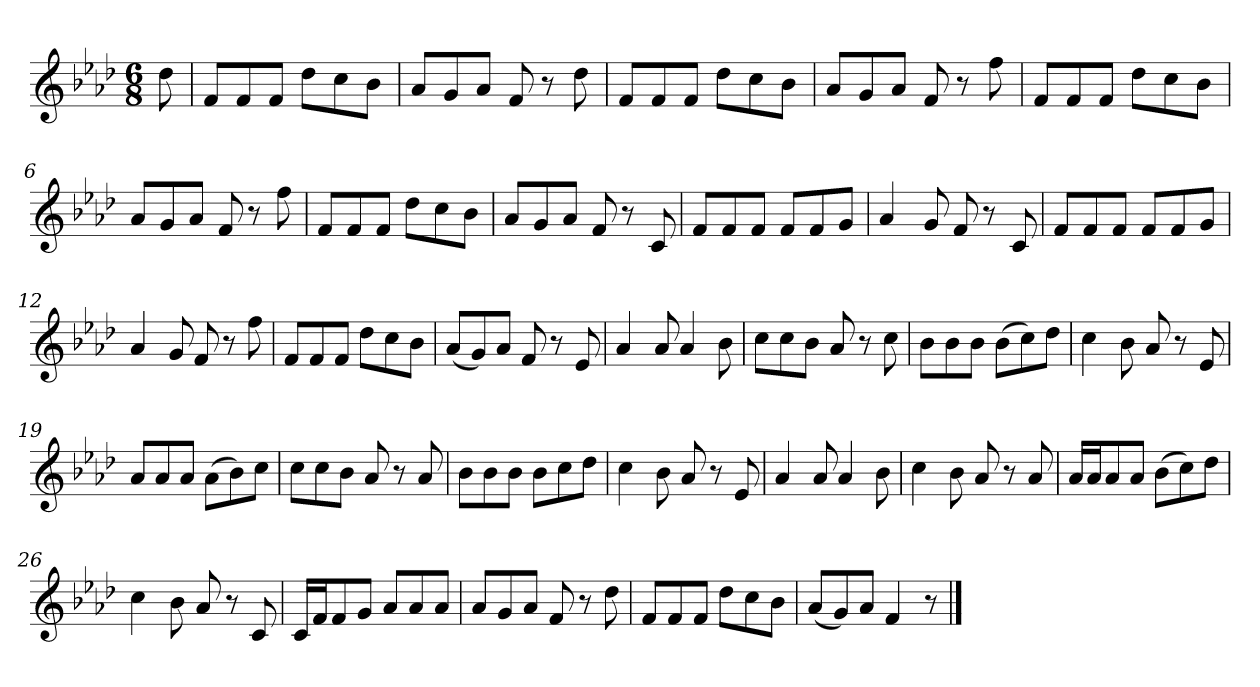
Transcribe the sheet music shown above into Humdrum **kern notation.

**kern
*part1
*staff1
*k[b-e-a-d-]
*M6/8
*MM120
=
8dd-
=1
8fL
8f
8fJ
8dd-L
8cc
8b-J
=2
8a-L
8g
8a-J
8f
8r
8dd-
=3
8fL
8f
8fJ
8dd-L
8cc
8b-J
=4
8a-L
8g
8a-J
8f
8r
8ff
=5
8fL
8f
8fJ
8dd-L
8cc
8b-J
=6
8a-L
8g
8a-J
8f
8r
8ff
=7
8fL
8f
8fJ
8dd-L
8cc
8b-J
=8
8a-L
8g
8a-J
8f
8r
8c
=9
8fL
8f
8fJ
8fL
8f
8gJ
=10
4a-
8g
8f
8r
8c
=11
8fL
8f
8fJ
8fL
8f
8gJ
=12
4a-
8g
8f
8r
8ff
=13
8fL
8f
8fJ
8dd-L
8cc
8b-J
=14
(8a-L
8g)
8a-J
8f
8r
8e-
=15
4a-
8a-
4a-
8b-
=16
8ccL
8cc
8b-J
8a-
8r
8cc
=17
8b-L
8b-
8b-J
(8b-L
8cc)
8dd-J
=18
4cc
8b-
8a-
8r
8e-
=19
8a-L
8a-
8a-J
(8a-L
8b-)
8ccJ
=20
8ccL
8cc
8b-J
8a-
8r
8a-
=21
8b-L
8b-
8b-J
8b-L
8cc
8dd-J
=22
4cc
8b-
8a-
8r
8e-
=23
4a-
8a-
4a-
8b-
=24
4cc
8b-
8a-
8r
8a-
=25
16a-LL
16a-J
8a-
8a-J
(8b-L
8cc)
8dd-J
=26
4cc
8b-
8a-
8r
8c
=27
16cLL
16fJ
8f
8gJ
8a-L
8a-
8a-J
=28
8a-L
8g
8a-J
8f
8r
8dd-
=29
8fL
8f
8fJ
8dd-L
8cc
8b-J
=30
(8a-L
8g)
8a-J
4f
8r
==
*-
